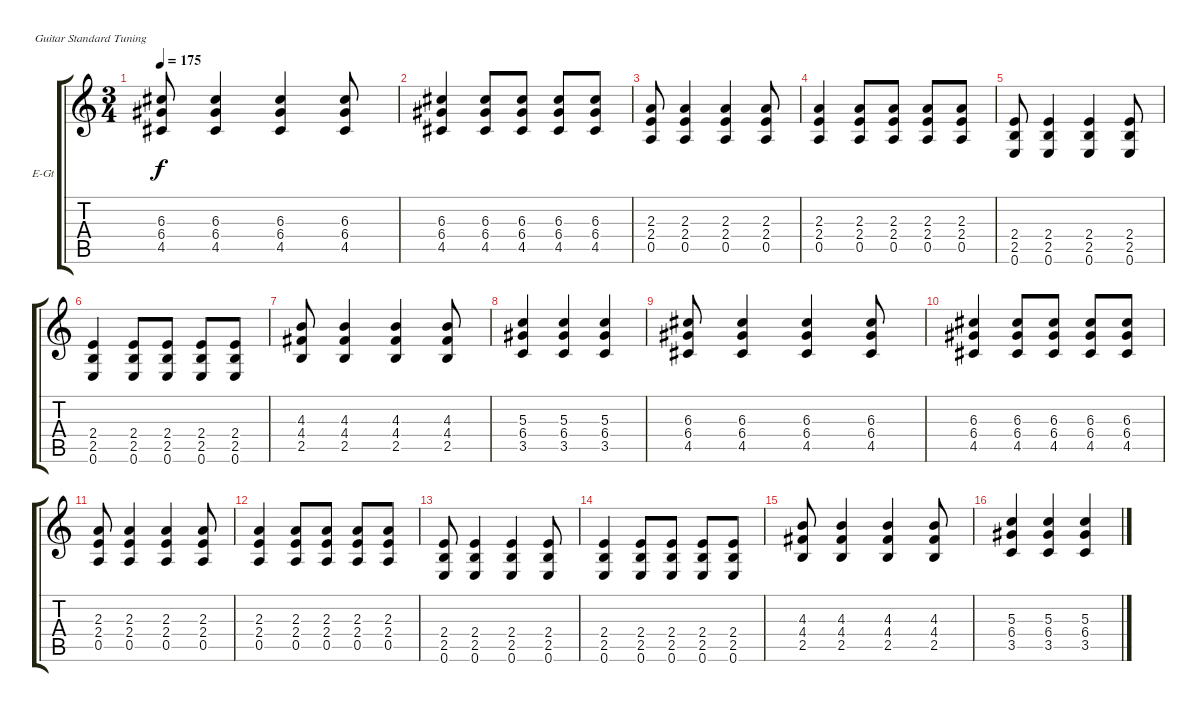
\bracketExtendMode groupsimilarinstruments
\firstSystemTrackNameOrientation horizontal
\otherSystemsTrackNameOrientation horizontal
\track ("Rhythm Guitar" "E-Gt") {instrument distortionguitar}
\staff {score tabs}
\tuning (E4 B3 G3 D3 A2 E2)
\ts (3 4)
\tempo 175
\clef g2
\ks c
(6.3 6.4 4.5).8{dy f} (6.3 6.4 4.5).4 (6.3 6.4 4.5).4 (6.3 6.4 4.5).8 |
(6.3 6.4 4.5).4 (6.3 6.4 4.5).8 (6.3 6.4 4.5).8 (6.3 6.4 4.5).8 (6.3 6.4 4.5).8 |
(2.3 2.4 0.5).8 (2.3 2.4 0.5).4 (2.3 2.4 0.5).4 (2.3 2.4 0.5).8 |
(2.3 2.4 0.5).4 (2.3 2.4 0.5).8 (2.3 2.4 0.5).8 (2.3 2.4 0.5).8 (2.3 2.4 0.5).8 |
(2.4 2.5 0.6).8 (2.4 2.5 0.6).4 (2.4 2.5 0.6).4 (2.4 2.5 0.6).8 |
(2.4 2.5 0.6).4 (2.4 2.5 0.6).8 (2.4 2.5 0.6).8 (2.4 2.5 0.6).8 (2.4 2.5 0.6).8 |
(4.3 4.4 2.5).8 (4.3 4.4 2.5).4 (4.3 4.4 2.5).4 (4.3 4.4 2.5).8 |
(5.3 6.4 3.5).4 (5.3 6.4 3.5).4 (5.3 6.4 3.5).4 |
(6.3 6.4 4.5).8 (6.3 6.4 4.5).4 (6.3 6.4 4.5).4 (6.3 6.4 4.5).8 |
(6.3 6.4 4.5).4 (6.3 6.4 4.5).8 (6.3 6.4 4.5).8 (6.3 6.4 4.5).8 (6.3 6.4 4.5).8 |
(2.3 2.4 0.5).8 (2.3 2.4 0.5).4 (2.3 2.4 0.5).4 (2.3 2.4 0.5).8 |
(2.3 2.4 0.5).4 (2.3 2.4 0.5).8 (2.3 2.4 0.5).8 (2.3 2.4 0.5).8 (2.3 2.4 0.5).8 |
(2.4 2.5 0.6).8 (2.4 2.5 0.6).4 (2.4 2.5 0.6).4 (2.4 2.5 0.6).8 |
(2.4 2.5 0.6).4 (2.4 2.5 0.6).8 (2.4 2.5 0.6).8 (2.4 2.5 0.6).8 (2.4 2.5 0.6).8 |
(4.3 4.4 2.5).8 (4.3 4.4 2.5).4 (4.3 4.4 2.5).4 (4.3 4.4 2.5).8 |
(5.3 6.4 3.5).4 (5.3 6.4 3.5).4 (5.3 6.4 3.5).4
